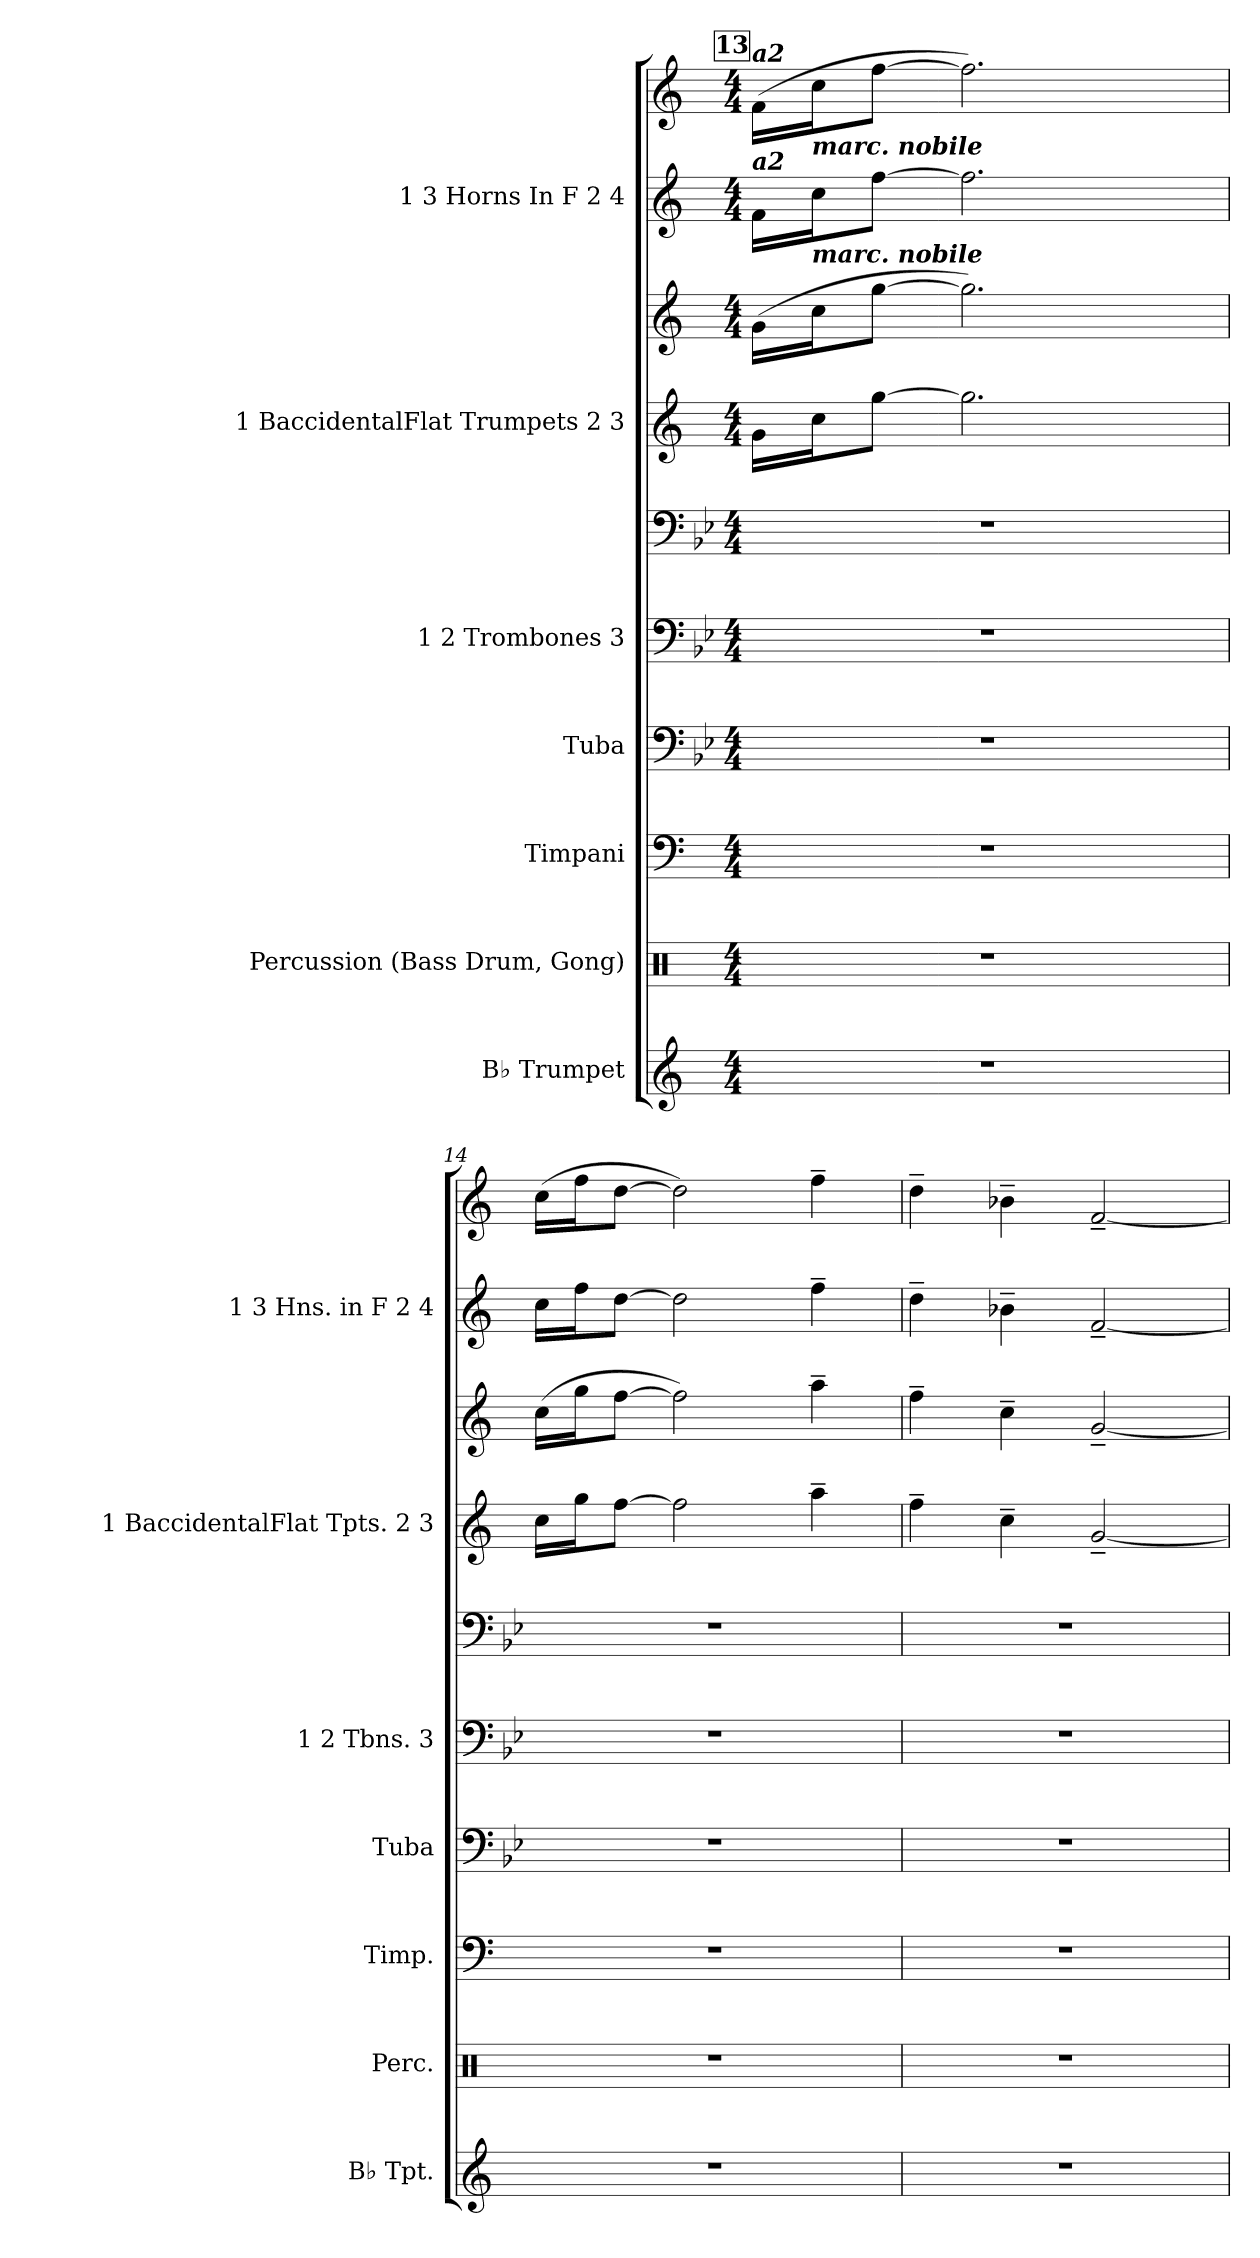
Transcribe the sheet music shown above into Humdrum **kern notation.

**kern	**kern	**kern	**kern	**kern	**kern	**kern	**kern	**kern	**kern	**dynam
*part7	*part6	*part5	*part4	*part3	*part3	*part2	*part2	*part1	*part1	*part1
*staff10	*staff9	*staff8	*staff7	*staff6	*staff5	*staff4	*staff3	*staff2	*staff1	*staff1/2
*I"B♭ Trumpet	*I"Percussion (Bass Drum, Gong)	*I"Timpani	*I"Tuba	*I"1                   2 Trombones                          3	*	*I"1  BaccidentalFlat Trumpets                           2                     3	*	*I"1          3 Horns In F                2          4	*	*
*I'B♭ Tpt.	*I'Perc.	*I'Timp.	*I'Tuba	*I'1        2 Tbns.        3	*	*I'1  BaccidentalFlat Tpts.            2            3	*	*I'1          3 Hns. in F          2          4	*	*
*clefG2	*clefX	*clefF4	*clefF4	*clefF4	*clefF4	*clefG2	*clefG2	*clefG2	*clefG2	*
*ITrd1c2	*	*	*	*	*	*ITrd1c2	*ITrd1c2	*ITrd4c7	*ITrd4c7	*
*k[b-e-]	*k[]	*k[]	*k[b-e-]	*k[b-e-]	*k[b-e-]	*k[b-e-]	*k[b-e-]	*k[b-]	*k[b-]	*
*M4/4	*M4/4	*M4/4	*M4/4	*M4/4	*M4/4	*M4/4	*M4/4	*M4/4	*M4/4	*
!!LO:REH:place=s1:a:B:fs=20:t=13
=13	=13	=13	=13	=13	=13	=13	=13	=13	=13	=13
!	!	!	!	!	!	!	!	!	!LO:TX:a:Bi:t=a2	!
!	!	!	!	!	!	!	!	!LO:TX:a:Bi:t=a2	!	!
!	!	!	!	!	!	!	!	!	!	!LO:DY:b=2
!	!	!	!	!	!	!	!	!	!	!LO:DY:n=1:b
1r	1r	1r	1r	1r	1r	16f\LL	(16f\LL	16B-\LL	(16B-\LL	other-dynamics other-dynamics
!	!	!	!	!	!	!	!	!	!LO:TX:b:Bi:t=marc. nobile	!
!	!	!	!	!	!	!	!	!LO:TX:b:Bi:t=marc. nobile	!	!
.	.	.	.	.	.	16b-\J	16b-\J	16f\J	16f\J	.
.	.	.	.	.	.	[8ff\J	[8ff\J	[8b-\J	[8b-\J	.
.	.	.	.	.	.	2.ff\]	2.ff\])	2.b-\]	2.b-\])	.
=14	=14	=14	=14	=14	=14	=14	=14	=14	=14	=14
1r	1r	1r	1r	1r	1r	16b-\LL	(16b-\LL	16f\LL	(16f\LL	.
.	.	.	.	.	.	16ff\J	16ff\J	16b-\J	16b-\J	.
.	.	.	.	.	.	[8ee-\J	[8ee-\J	[8g\J	[8g\J	.
.	.	.	.	.	.	2ee-\]	2ee-\])	2g\]	2g\])	.
.	.	.	.	.	.	4gg~\	4gg~\	4b-~\	4b-~\	.
=15	=15	=15	=15	=15	=15	=15	=15	=15	=15	=15
1r	1r	1r	1r	1r	1r	4ee-~\	4ee-~\	4g~\	4g~\	.
.	.	.	.	.	.	4b-~\	4b-~\	4e-X~\	4e-X~\	.
.	.	.	.	.	.	[2f~/	[2f~/	[2B-~/	[2B-~/	.
=	=	=	=	=	=	=	=	=	=	=
*-	*-	*-	*-	*-	*-	*-	*-	*-	*-	*-
